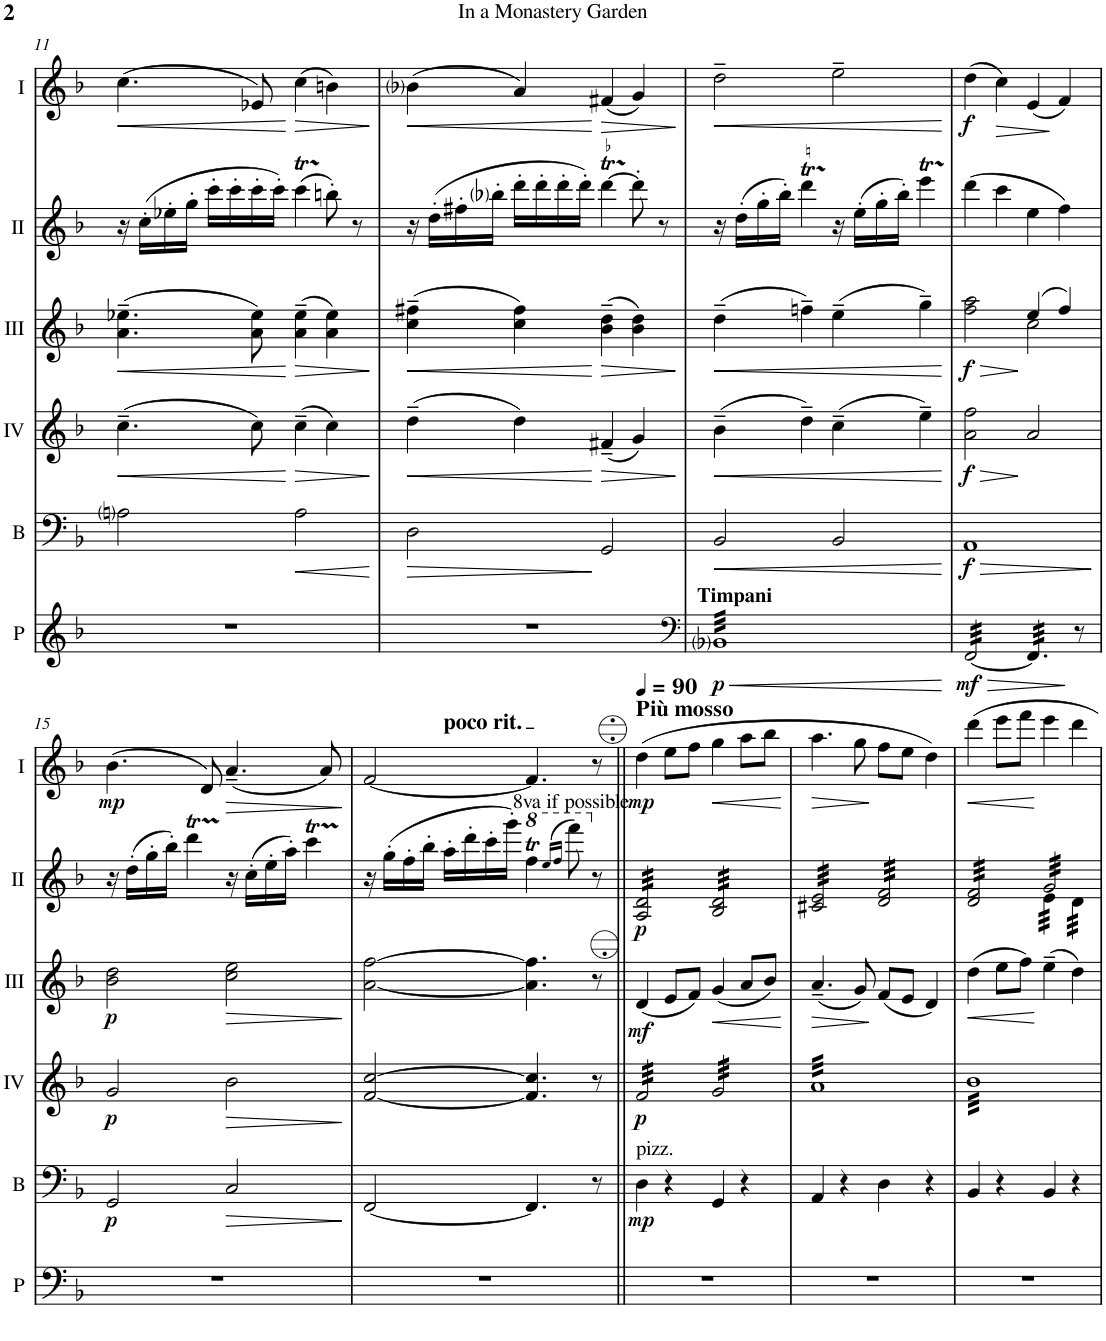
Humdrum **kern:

**kern	**dynam	**kern	**dynam	**kern	**dynam	**kern	**dynam	**kern	**dynam	**kern	**dynam
*part6	*part6	*part5	*part5	*part4	*part4	*part3	*part3	*part2	*part2	*part1	*part1
*staff6	*staff6	*staff5	*staff5	*staff4	*staff4	*staff3	*staff3	*staff2	*staff2	*staff1	*staff1
*I"Perc.	*	*I"Bass	*	*I"Acc. 4	*	*I"Acc. 3	*	*I"Acc. 2	*	*I"Acc. 1	*
*I'P.	*	*I'B	*	*	*	*	*	*	*	*	*
!!LO:PB:g=z
*clefG2	*	*clefF4	*	*clefG2	*	*clefG2	*	*clefG2	*	*clefG2	*
*Trd-7c-12	*	*Trd7c12	*	*Trd7c12	*	*Trd7c12	*	*	*	*	*
*k[b-]	*	*k[b-]	*	*k[b-]	*	*k[b-]	*	*k[b-]	*	*k[b-]	*
*M4/4	*	*M4/4	*	*M4/4	*	*M4/4	*	*M4/4	*	*M4/4	*
*met(c)	*	*met(c)	*	*met(c)	*	*met(c)	*	*met(c)	*	*met(c)	*
=11	=11	=11	=11	=11	=11	=11	=11	=11	=11	=11	=11
!	!	!	!	!	!LO:HP:b	!	!LO:HP:b	!	!	!	!LO:HP:b
1r	.	2Ani\	.	(4.cc~\	<	(4.a\~ 4.ee-X\~	<	16r	.	(4.cc\	<
.	.	.	.	.	.	.	.	(16cc'\LL	.	.	.
.	.	.	.	.	.	.	.	16ee-X'\	.	.	.
.	.	.	.	.	.	.	.	16gg'\JJ	.	.	.
.	.	.	.	.	.	.	.	16ccc'\LL	.	.	.
.	.	.	.	.	.	.	.	16ccc'\	.	.	.
.	.	.	.	8cc\)	.	8a\ 8ee-\)	.	16ccc'\	.	8e-X/)	.
.	.	.	.	.	.	.	.	16ccc'\JJ)	.	.	.
!	!	!	!LO:HP:b	!	!LO:HP:n=1:b	!	!LO:HP:n=1:b	!	!	!	!LO:HP:n=1:b
.	.	2A\	<	(4cc~\	[ >	(4a\~ 4ee-\~	[ >	(4cccT\	.	(4cc\	[ >
.	.	.	.	4cc\)	.	4a\ 4ee-\)	.	8bbn'\)	.	4bn\)	.
.	.	.	.	.	.	.	.	8r	.	.	.
.	.	.	[	.	]	.	]	.	.	.	]
=12	=12	=12	=12	=12	=12	=12	=12	=12	=12	=12	=12
!	!	!	!LO:HP:b	!	!LO:HP:b	!	!LO:HP:b	!	!	!	!LO:HP:b
1r	.	2D\	>	(4dd~\	<	(4cc\~ 4ff#X\~	<	16r	.	(4b-i\	<
.	.	.	.	.	.	.	.	(16dd'\LL	.	.	.
.	.	.	.	.	.	.	.	16ff#X'\	.	.	.
.	.	.	.	.	.	.	.	16bb-i'\JJ	.	.	.
.	.	.	.	4dd\)	.	4cc\ 4ff#\)	.	16ddd'\LL	.	4a/)	.
.	.	.	.	.	.	.	.	16ddd'\	.	.	.
.	.	.	.	.	.	.	.	16ddd'\	.	.	.
.	.	.	.	.	.	.	.	16ddd'\JJ)	.	.	.
!	!	!	!	!	!LO:HP:n=1:b	!	!LO:HP:n=1:b	!LO:TR:acc=-	!	!	!LO:HP:n=1:b
.	.	2GG/	]	(4f#X~/	[ >	(4b-\~ 4dd\~	[ >	[4dddt\	.	(4f#X/	[ >
.	.	.	.	4g/)	.	4b-\ 4dd\)	.	8ddd'\]	.	4g/)	.
.	.	.	.	.	.	.	.	8r	.	.	.
.	.	.	.	.	]	.	]	.	.	.	]
=13	=13	=13	=13	=13	=13	=13	=13	=13	=13	=13	=13
*clefF4	*	*	*	*	*	*	*	*	*	*	*
!LO:TX:a:B:t=Timpani	!	!	!	!	!	!	!	!	!	!	!
!	!LO:HP:b	!	!LO:HP:b	!	!LO:HP:b	!	!LO:HP:b	!	!	!	!LO:HP:b
!	!LO:DY:n=1:b	!	!	!	!	!	!	!	!	!	!
*tremolo	*	*	*	*	*	*	*	*	*	*	*
32BB-iLLL	< p	2BB-/	<	(4b-~\	<	(4dd~\	<	16r	.	2dd~\	<
32BB-i	.	.	.	.	.	.	.	.	.	.	.
32BB-i	.	.	.	.	.	.	.	(16dd'\LL	.	.	.
32BB-i	.	.	.	.	.	.	.	.	.	.	.
32BB-i	.	.	.	.	.	.	.	16gg'\	.	.	.
32BB-i	.	.	.	.	.	.	.	.	.	.	.
32BB-i	.	.	.	.	.	.	.	16bb-'\JJ)	.	.	.
32BB-i	.	.	.	.	.	.	.	.	.	.	.
32BB-i	.	.	.	4dd~\)	.	4ffn~\)	.	4dddT\	.	.	.
32BB-i	.	.	.	.	.	.	.	.	.	.	.
32BB-i	.	.	.	.	.	.	.	.	.	.	.
32BB-i	.	.	.	.	.	.	.	.	.	.	.
32BB-i	.	.	.	.	.	.	.	.	.	.	.
32BB-i	.	.	.	.	.	.	.	.	.	.	.
32BB-i	.	.	.	.	.	.	.	.	.	.	.
32BB-i	.	.	.	.	.	.	.	.	.	.	.
32BB-i	.	2BB-/	.	(4cc~\	.	(4ee~\	.	16r	.	2ee~\	.
32BB-i	.	.	.	.	.	.	.	.	.	.	.
32BB-i	.	.	.	.	.	.	.	(16ee'\LL	.	.	.
32BB-i	.	.	.	.	.	.	.	.	.	.	.
32BB-i	.	.	.	.	.	.	.	16gg'\	.	.	.
32BB-i	.	.	.	.	.	.	.	.	.	.	.
32BB-i	.	.	.	.	.	.	.	16bb-'\JJ)	.	.	.
32BB-i	.	.	.	.	.	.	.	.	.	.	.
32BB-i	.	.	.	4ee~\)	.	4gg~\)	.	4eeet\	.	.	.
32BB-i	.	.	.	.	.	.	.	.	.	.	.
32BB-i	.	.	.	.	.	.	.	.	.	.	.
32BB-i	.	.	.	.	.	.	.	.	.	.	.
32BB-i	.	.	.	.	.	.	.	.	.	.	.
32BB-i	.	.	.	.	.	.	.	.	.	.	.
32BB-i	.	.	.	.	.	.	.	.	.	.	.
32BB-iJJJ	.	.	.	.	.	.	.	.	.	.	.
.	[	.	[	.	[	.	[	.	.	.	[
=14	=14	=14	=14	=14	=14	=14	=14	=14	=14	=14	=14
!	!LO:HP:b	!	!LO:HP:b	!	!LO:HP:b	!	!LO:HP:b	!	!	!	!
*	*	*	*	*	*	*^	*	*	*	*	*
!	!LO:DY:n=1:b	!	!LO:DY:n=1:b	!	!LO:DY:n=1:b	!	!	!LO:DY:n=1:b	!	!	!	!LO:DY:b
[32FF/LLL	> mf	1AA	> f	2a\ 2ff\	> f	2ff\ 2aa\	2ryy	> f	(4ddd\	.	(4dd\	f
32FF/	.	.	.	.	.	.	.	.	.	.	.	.
32FF/	.	.	.	.	.	.	.	.	.	.	.	.
32FF/	.	.	.	.	.	.	.	.	.	.	.	.
32FF/	.	.	.	.	.	.	.	.	.	.	.	.
32FF/	.	.	.	.	.	.	.	.	.	.	.	.
32FF/	.	.	.	.	.	.	.	.	.	.	.	.
32FF/	.	.	.	.	.	.	.	.	.	.	.	.
!	!	!	!	!	!	!	!	!	!	!	!	!LO:HP:b
32FF/	.	.	.	.	.	.	.	.	4ccc\	.	4cc\)	>
32FF/	.	.	.	.	.	.	.	.	.	.	.	.
32FF/	.	.	.	.	.	.	.	.	.	.	.	.
32FF/	.	.	.	.	.	.	.	.	.	.	.	.
32FF/	.	.	.	.	.	.	.	.	.	.	.	.
32FF/	.	.	.	.	.	.	.	.	.	.	.	.
32FF/	.	.	.	.	.	.	.	.	.	.	.	.
32FF/JJJ	.	.	.	.	.	.	.	.	.	.	.	.
32FF/]LLL	.	.	.	2a/	]	(4ee/	2cc\	]	4ee\	.	(4e/	.
32FF/	.	.	.	.	.	.	.	.	.	.	.	.
32FF/	.	.	.	.	.	.	.	.	.	.	.	.
32FF/	.	.	.	.	.	.	.	.	.	.	.	.
32FF/	.	.	.	.	.	.	.	.	.	.	.	.
32FF/	.	.	.	.	.	.	.	.	.	.	.	.
32FF/	.	.	.	.	.	.	.	.	.	.	.	.
32FF/	.	.	.	.	.	.	.	.	.	.	.	.
32FF/	.	.	.	.	.	4ff/)	.	.	4ff\)	.	4f/)	]
32FF/	.	.	.	.	.	.	.	.	.	.	.	.
32FF/	.	.	.	.	.	.	.	.	.	.	.	.
32FF/JJJ	.	.	.	.	.	.	.	.	.	.	.	.
*Xtremolo	*	*	*	*	*	*	*	*	*	*	*	*
8r	]	.	.	.	.	.	.	.	.	.	.	.
*	*	*	*	*	*	*v	*v	*	*	*	*	*
.	.	.	]	.	.	.	.	.	.	.	.
!!LO:LB:g=z
=15	=15	=15	=15	=15	=15	=15	=15	=15	=15	=15	=15
!	!	!	!LO:DY:b	!	!LO:DY:b	!	!LO:DY:b	!	!	!	!LO:DY:b
1r	.	2GG/	p	2g/	p	2b-\ 2dd\	p	16r	.	(4.b-\	mp
.	.	.	.	.	.	.	.	(16dd'\LL	.	.	.
.	.	.	.	.	.	.	.	16gg'\	.	.	.
.	.	.	.	.	.	.	.	16bb-'\JJ)	.	.	.
.	.	.	.	.	.	.	.	4dddT\	.	.	.
.	.	.	.	.	.	.	.	.	.	8d/)	.
!	!	!	!LO:HP:b	!	!LO:HP:b	!	!LO:HP:b	!	!	!	!LO:HP:b
.	.	2C/	>	2b-\	>	2cc\ 2ee\	>	16r	.	(4.a~/	>
.	.	.	.	.	.	.	.	(16cc'\LL	.	.	.
.	.	.	.	.	.	.	.	16ee'\	.	.	.
.	.	.	.	.	.	.	.	16aa'\JJ)	.	.	.
.	.	.	.	.	.	.	.	4cccT\	.	.	.
.	.	.	.	.	.	.	.	.	.	8a/)	.
.	.	.	]	.	]	.	]	.	.	.	]
=16	=16	=16	=16	=16	=16	=16	=16	=16	=16	=16	=16
*	*	*	*	*	*	*	*	*	*	*^	*
1r	.	[2FF/	.	[2f/ [2cc/	.	[2a\ [2ff\	.	16r	.	[2f/	4ryy	.
.	.	.	.	.	.	.	.	(16gg'\LL	.	.	.	.
.	.	.	.	.	.	.	.	16ff'\	.	.	.	.
.	.	.	.	.	.	.	.	16bb-'\JJ	.	.	.	.
!	!	!	!	!	!	!	!	!	!	!	!LO:TX:a:t=poco rit.	!
.	.	.	.	.	.	.	.	16aa'\LL	.	.	2.ryy	.
.	.	.	.	.	.	.	.	16ddd'\	.	.	.	.
.	.	.	.	.	.	.	.	16ccc'\	.	.	.	.
.	.	.	.	.	.	.	.	16ggg'\JJ)	.	.	.	.
*	*	*	*	*	*	*	*	*8va	*	*	*	*
!	!	!	!	!	!	!	!	!LO:TX:a:t=8va if possible	!	!	!	!
.	.	4.FF/]	.	4.f/] 4.cc/]	.	4.a\] 4.ff\]	.	4fffT\	.	4.f/]	.	.
.	.	.	.	.	.	.	.	(16qeee/LL	.	.	.	.
.	.	.	.	.	.	.	.	16qfff/JJ	.	.	.	.
.	.	.	.	.	.	.	.	8ffff\)	.	.	.	.
*	*	*	*	*	*	*	*	*X8va	*	*	*	*
.	.	8r	.	8r	.	8r	.	8r	.	8r	.	.
*	*	*	*	*	*	*	*	*	*	*v	*v	*
=17||	=17||	=17||	=17||	=17||	=17||	=17||	=17||	=17||	=17||	=17||	=17||
*	*	*	*	*	*	*	*	*	*	*MM90	*
*	*	*	*	*	*	*	*	*	*	*^	*
!	!	!	!	!	!	!	!	!	!	!LO:TX:a:B:t=Più mosso	!	!
!	!	!LO:TX:a:t=pizz.	!	!	!	!	!	!	!	!	!	!
!	!	!	!LO:DY:b	!	!LO:DY:b	!	!LO:DY:b	!	!LO:DY:b	!	!	!LO:DY:b
*	*	*	*	*	*	*	*	*	*	*v	*v	*
*	*	*	*	*tremolo	*	*	*	*	*	*	*
*	*	*	*	*	*	*	*	*tremolo	*	*	*
1r	.	4D\	mp	32f/LLL	p	(4d/	mf	32A/ 32d/LLL	p	(4d\	mp
.	.	.	.	32f/	.	.	.	32A/ 32d/	.	.	.
.	.	.	.	32f/	.	.	.	32A/ 32d/	.	.	.
.	.	.	.	32f/	.	.	.	32A/ 32d/	.	.	.
.	.	.	.	32f/	.	.	.	32A/ 32d/	.	.	.
.	.	.	.	32f/	.	.	.	32A/ 32d/	.	.	.
.	.	.	.	32f/	.	.	.	32A/ 32d/	.	.	.
.	.	.	.	32f/	.	.	.	32A/ 32d/	.	.	.
.	.	4r	.	32f/	.	8e/L	.	32A/ 32d/	.	8e\L	.
.	.	.	.	32f/	.	.	.	32A/ 32d/	.	.	.
.	.	.	.	32f/	.	.	.	32A/ 32d/	.	.	.
.	.	.	.	32f/	.	.	.	32A/ 32d/	.	.	.
.	.	.	.	32f/	.	8f/J)	.	32A/ 32d/	.	8f\J	.
.	.	.	.	32f/	.	.	.	32A/ 32d/	.	.	.
.	.	.	.	32f/	.	.	.	32A/ 32d/	.	.	.
.	.	.	.	32f/JJJ	.	.	.	32A/ 32d/JJJ	.	.	.
!	!	!	!	!	!	!	!LO:HP:b	!	!	!	!LO:HP:b
.	.	4GG/	.	32g/LLL	.	(4g/	<	32B-/ 32d/LLL	.	4g\	<
.	.	.	.	32g/	.	.	.	32B-/ 32d/	.	.	.
.	.	.	.	32g/	.	.	.	32B-/ 32d/	.	.	.
.	.	.	.	32g/	.	.	.	32B-/ 32d/	.	.	.
.	.	.	.	32g/	.	.	.	32B-/ 32d/	.	.	.
.	.	.	.	32g/	.	.	.	32B-/ 32d/	.	.	.
.	.	.	.	32g/	.	.	.	32B-/ 32d/	.	.	.
.	.	.	.	32g/	.	.	.	32B-/ 32d/	.	.	.
.	.	4r	.	32g/	.	8a/L	.	32B-/ 32d/	.	8a\L	.
.	.	.	.	32g/	.	.	.	32B-/ 32d/	.	.	.
.	.	.	.	32g/	.	.	.	32B-/ 32d/	.	.	.
.	.	.	.	32g/	.	.	.	32B-/ 32d/	.	.	.
.	.	.	.	32g/	.	8b-/J)	.	32B-/ 32d/	.	8b-\J	.
.	.	.	.	32g/	.	.	.	32B-/ 32d/	.	.	.
.	.	.	.	32g/	.	.	.	32B-/ 32d/	.	.	.
.	.	.	.	32g/JJJ	.	.	.	32B-/ 32d/JJJ	.	.	.
.	.	.	.	.	.	.	[	.	.	.	[
=18	=18	=18	=18	=18	=18	=18	=18	=18	=18	=18	=18
!	!	!	!	!	!	!	!LO:HP:b	!	!	!	!LO:HP:b
1r	.	4AA/	.	32aLLL	.	(4.a~/	>	32c#X/ 32e/LLL	.	4.a\	>
.	.	.	.	32a	.	.	.	32c#X/ 32e/	.	.	.
.	.	.	.	32a	.	.	.	32c#X/ 32e/	.	.	.
.	.	.	.	32a	.	.	.	32c#X/ 32e/	.	.	.
.	.	.	.	32a	.	.	.	32c#X/ 32e/	.	.	.
.	.	.	.	32a	.	.	.	32c#X/ 32e/	.	.	.
.	.	.	.	32a	.	.	.	32c#X/ 32e/	.	.	.
.	.	.	.	32a	.	.	.	32c#X/ 32e/	.	.	.
.	.	4r	.	32a	.	.	.	32c#X/ 32e/	.	.	.
.	.	.	.	32a	.	.	.	32c#X/ 32e/	.	.	.
.	.	.	.	32a	.	.	.	32c#X/ 32e/	.	.	.
.	.	.	.	32a	.	.	.	32c#X/ 32e/	.	.	.
.	.	.	.	32a	.	8g/)	.	32c#X/ 32e/	.	8g\	.
.	.	.	.	32a	.	.	.	32c#X/ 32e/	.	.	.
.	.	.	.	32a	.	.	.	32c#X/ 32e/	.	.	.
.	.	.	.	32a	.	.	.	32c#X/ 32e/JJJ	.	.	.
.	.	4D\	.	32a	.	(8f/L	]	32d/ 32f/LLL	.	8f\L	]
.	.	.	.	32a	.	.	.	32d/ 32f/	.	.	.
.	.	.	.	32a	.	.	.	32d/ 32f/	.	.	.
.	.	.	.	32a	.	.	.	32d/ 32f/	.	.	.
.	.	.	.	32a	.	8e/J	.	32d/ 32f/	.	8e\J	.
.	.	.	.	32a	.	.	.	32d/ 32f/	.	.	.
.	.	.	.	32a	.	.	.	32d/ 32f/	.	.	.
.	.	.	.	32a	.	.	.	32d/ 32f/	.	.	.
.	.	4r	.	32a	.	4d/)	.	32d/ 32f/	.	4d\)	.
.	.	.	.	32a	.	.	.	32d/ 32f/	.	.	.
.	.	.	.	32a	.	.	.	32d/ 32f/	.	.	.
.	.	.	.	32a	.	.	.	32d/ 32f/	.	.	.
.	.	.	.	32a	.	.	.	32d/ 32f/	.	.	.
.	.	.	.	32a	.	.	.	32d/ 32f/	.	.	.
.	.	.	.	32a	.	.	.	32d/ 32f/	.	.	.
.	.	.	.	32aJJJ	.	.	.	32d/ 32f/JJJ	.	.	.
=19	=19	=19	=19	=19	=19	=19	=19	=19	=19	=19	=19
!	!	!	!	!	!	!	!LO:HP:b	!	!	!	!LO:HP:b
*	*	*	*	*	*	*	*	*^	*	*	*
1r	.	4BB-/	.	32b-LLL	.	(4dd\	<	32d/ 32f/LLL	2ryy	.	4dd\	<
.	.	.	.	32b-	.	.	.	32d/ 32f/	.	.	.	.
.	.	.	.	32b-	.	.	.	32d/ 32f/	.	.	.	.
.	.	.	.	32b-	.	.	.	32d/ 32f/	.	.	.	.
.	.	.	.	32b-	.	.	.	32d/ 32f/	.	.	.	.
.	.	.	.	32b-	.	.	.	32d/ 32f/	.	.	.	.
.	.	.	.	32b-	.	.	.	32d/ 32f/	.	.	.	.
.	.	.	.	32b-	.	.	.	32d/ 32f/	.	.	.	.
.	.	4r	.	32b-	.	8ee\L	.	32d/ 32f/	.	.	8ee\L	.
.	.	.	.	32b-	.	.	.	32d/ 32f/	.	.	.	.
.	.	.	.	32b-	.	.	.	32d/ 32f/	.	.	.	.
.	.	.	.	32b-	.	.	.	32d/ 32f/	.	.	.	.
.	.	.	.	32b-	.	8ff\J)	.	32d/ 32f/	.	.	8ff\J	.
.	.	.	.	32b-	.	.	.	32d/ 32f/	.	.	.	.
.	.	.	.	32b-	.	.	.	32d/ 32f/	.	.	.	.
.	.	.	.	32b-	.	.	.	32d/ 32f/JJJ	.	.	.	.
.	.	4BB-/	.	32b-	.	(4ee~\	[	32g/LLL	32e\LLL	.	4ee\	[
.	.	.	.	32b-	.	.	.	32g/	32e\	.	.	.
.	.	.	.	32b-	.	.	.	32g/	32e\	.	.	.
.	.	.	.	32b-	.	.	.	32g/	32e\	.	.	.
.	.	.	.	32b-	.	.	.	32g/	32e\	.	.	.
.	.	.	.	32b-	.	.	.	32g/	32e\	.	.	.
.	.	.	.	32b-	.	.	.	32g/	32e\	.	.	.
.	.	.	.	32b-	.	.	.	32g/	32e\JJJ	.	.	.
.	.	4r	.	32b-	.	4dd\)	.	32g/	32d\LLL	.	4dd\	.
.	.	.	.	32b-	.	.	.	32g/	32d\	.	.	.
.	.	.	.	32b-	.	.	.	32g/	32d\	.	.	.
.	.	.	.	32b-	.	.	.	32g/	32d\	.	.	.
.	.	.	.	32b-	.	.	.	32g/	32d\	.	.	.
.	.	.	.	32b-	.	.	.	32g/	32d\	.	.	.
.	.	.	.	32b-	.	.	.	32g/	32d\	.	.	.
.	.	.	.	32b-JJJ	.	.	.	32g/JJJ	32d\JJJ	.	.	.
*	*	*	*	*	*	*	*	*Xtremolo	*	*	*	*
*	*	*	*	*Xtremolo	*	*	*	*	*	*	*	*
*	*	*	*	*	*	*	*	*v	*v	*	*	*
=	=	=	=	=	=	=	=	=	=	=	=
*-	*-	*-	*-	*-	*-	*-	*-	*-	*-	*-	*-
